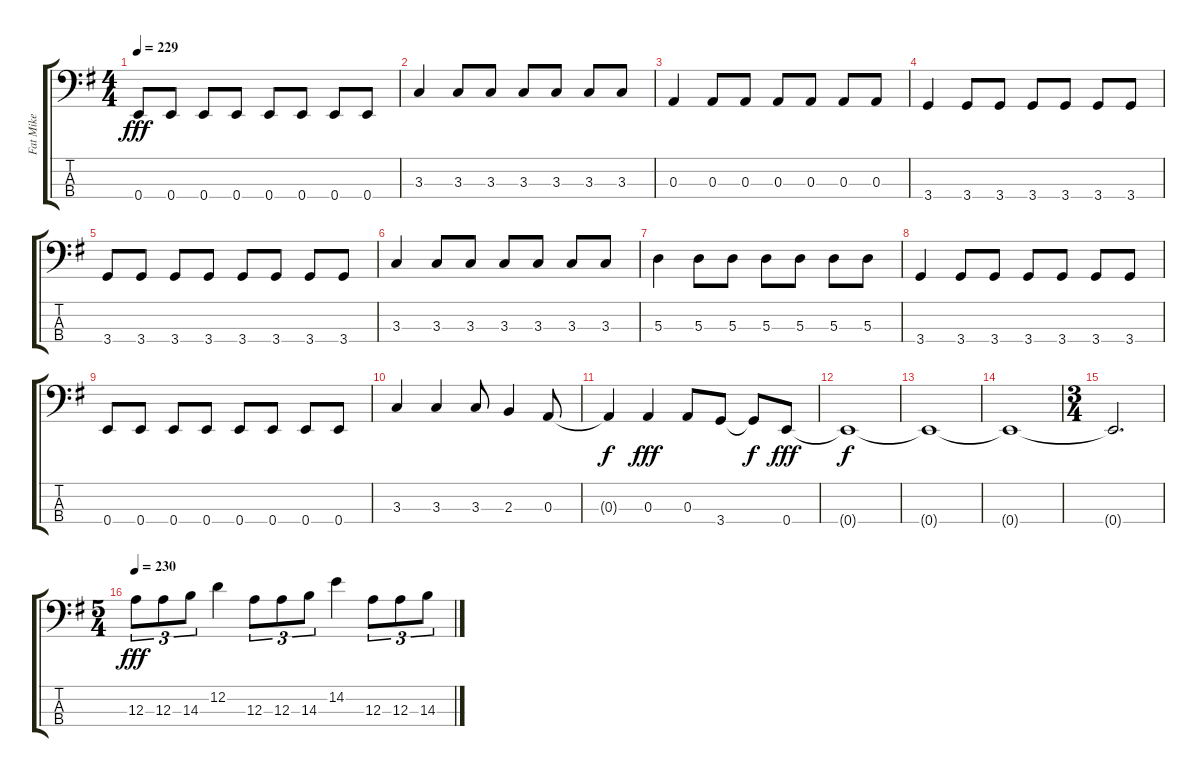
\track ("Fat Mike" "Fat Mike") {instrument electricbasspick}
\staff {score tabs}
\tuning (G2 D2 A1 E1) {hide}
\ts (4 4)
\tempo 229
\clef f4
\ks eminor
0.4.8{dy fff} 0.4.8 0.4.8 0.4.8 0.4.8 0.4.8 0.4.8 0.4.8 |
3.3.4 3.3.8 3.3.8 3.3.8 3.3.8 3.3.8 3.3.8 |
0.3.4 0.3.8 0.3.8 0.3.8 0.3.8 0.3.8 0.3.8 |
3.4.4 3.4.8 3.4.8 3.4.8 3.4.8 3.4.8 3.4.8 |
3.4.8 3.4.8 3.4.8 3.4.8 3.4.8 3.4.8 3.4.8 3.4.8 |
3.3.4 3.3.8 3.3.8 3.3.8 3.3.8 3.3.8 3.3.8 |
5.3.4 5.3.8 5.3.8 5.3.8 5.3.8 5.3.8 5.3.8 |
3.4.4 3.4.8 3.4.8 3.4.8 3.4.8 3.4.8 3.4.8 |
0.4.8 0.4.8 0.4.8 0.4.8 0.4.8 0.4.8 0.4.8 0.4.8 |
3.3.4 3.3.4 3.3.8 2.3.4 0.3.8 |
0.3{t}.4{dy f} 0.3.4{dy fff} 0.3.8 3.4.8 3.4{t}.8{dy f} 0.4.8{dy fff} |
0.4{t}.1{dy f} |
0.4{t}.1 |
0.4{t}.1 |
\ts (3 4)
0.4{t}.2{d} |
\ts (5 4)
\tempo 230
12.3.8{tu (3 2) dy fff} 12.3.8{tu (3 2)} 14.3.8{tu (3 2)} 12.2.4 12.3.8{tu (3 2)} 12.3.8{tu (3 2)} 14.3.8{tu (3 2)} 14.2.4 12.3.8{tu (3 2)} 12.3.8{tu (3 2)} 14.3.8{tu (3 2)}
